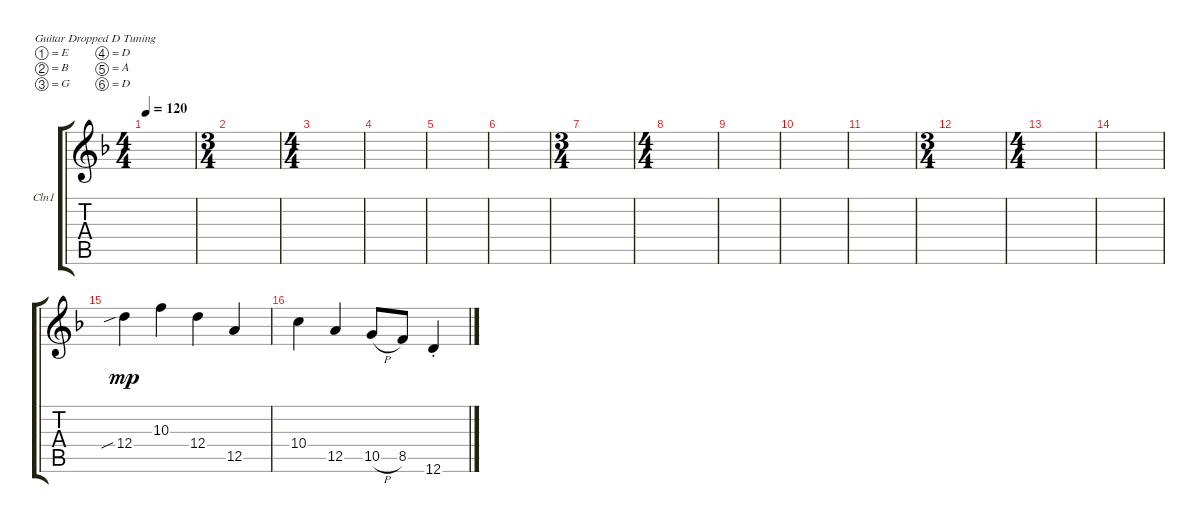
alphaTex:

\defaultSystemsLayout 4
\bracketExtendMode groupsimilarinstruments
\firstSystemTrackNameOrientation horizontal
\otherSystemsTrackNameOrientation horizontal
\track ("Clean 1" "Cln1") {instrument electricguitarclean}
\staff {score tabs}
\tuning (E4 B3 G3 D3 A2 D2)
\ts (4 4)
\tempo 120
\clef g2
\ks f
|
\ts (3 4)
|
\ts (4 4)
|
|
|
|
\ts (3 4)
|
\ts (4 4)
|
|
|
|
\ts (3 4)
|
\ts (4 4)
|
|
12.4{sib}.4{dy mp} 10.3.4 12.4.4 12.5.4 |
10.4.4 12.5.4 10.5{h}.8 8.5.8 12.6{st}.4
